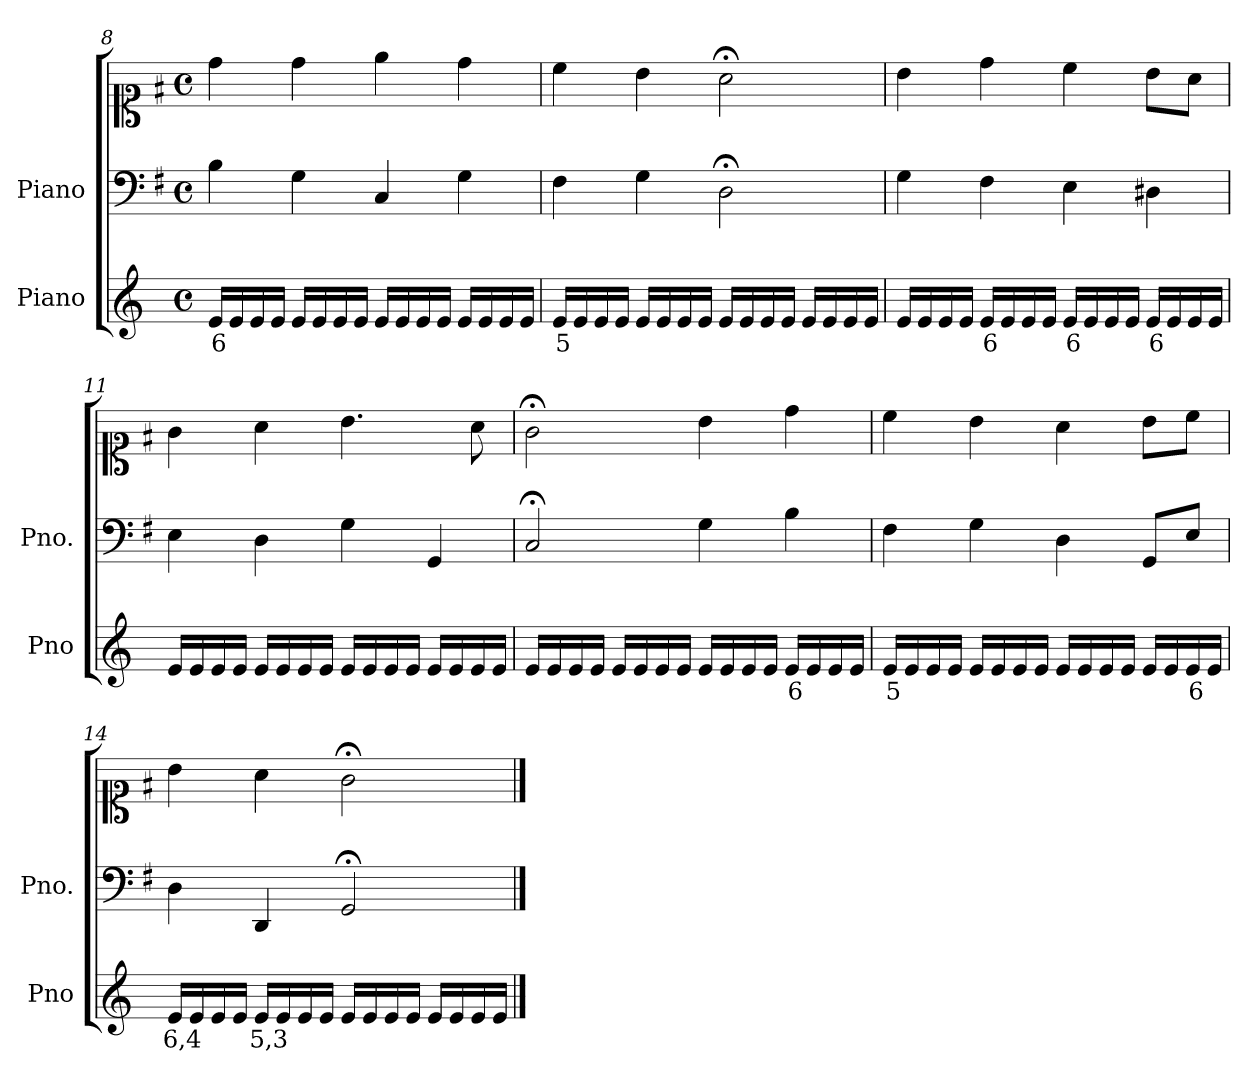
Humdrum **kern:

**kern	**text	**kern	**kern
*part2	*part2	*part1	*part1
*staff3	*staff3	*staff2	*staff1
*I"Piano	*	*I"Piano	*
*I'Pno	*	*I'Pno.	*
*clefG2	*	*clefF4	*clefC1
*k[]	*	*k[f#]	*k[f#]
*M4/4	*	*M4/4	*M4/4
*met(c)	*	*met(c)	*met(c)
=8	=8	=8	=8
!	!LO:LY:b	!	!
16e/LL	6	4B\	4dd\
16e/	.	.	.
16e/	.	.	.
16e/JJ	.	.	.
16e/LL	.	4G\	4dd\
16e/	.	.	.
16e/	.	.	.
16e/JJ	.	.	.
16e/LL	.	4C/	4ee\
16e/	.	.	.
16e/	.	.	.
16e/JJ	.	.	.
16e/LL	.	4G\	4dd\
16e/	.	.	.
16e/	.	.	.
16e/JJ	.	.	.
=9	=9	=9	=9
!	!LO:LY:b	!	!
16e/LL	5	4F#\	4cc\
16e/	.	.	.
16e/	.	.	.
16e/JJ	.	.	.
16e/LL	.	4G\	4b\
16e/	.	.	.
16e/	.	.	.
16e/JJ	.	.	.
16e/LL	.	2D;<\	2a;<\
16e/	.	.	.
16e/	.	.	.
16e/JJ	.	.	.
16e/LL	.	.	.
16e/	.	.	.
16e/	.	.	.
16e/JJ	.	.	.
=10	=10	=10	=10
16e/LL	.	4G\	4b\
16e/	.	.	.
16e/	.	.	.
16e/JJ	.	.	.
!	!LO:LY:b	!	!
16e/LL	6	4F#\	4dd\
16e/	.	.	.
16e/	.	.	.
16e/JJ	.	.	.
!	!LO:LY:b	!	!
16e/LL	6	4E\	4cc\
16e/	.	.	.
16e/	.	.	.
16e/JJ	.	.	.
!	!LO:LY:b	!	!
16e/LL	6	4D#X\	8b\L
16e/	.	.	.
16e/	.	.	8a\J
16e/JJ	.	.	.
=11	=11	=11	=11
16e/LL	.	4E\	4g\
16e/	.	.	.
16e/	.	.	.
16e/JJ	.	.	.
16e/LL	.	4D\	4a\
16e/	.	.	.
16e/	.	.	.
16e/JJ	.	.	.
16e/LL	.	4G\	4.b\
16e/	.	.	.
16e/	.	.	.
16e/JJ	.	.	.
16e/LL	.	4GG/	.
16e/	.	.	.
16e/	.	.	8a\
16e/JJ	.	.	.
=12	=12	=12	=12
16e/LL	.	2C;</	2g;<\
16e/	.	.	.
16e/	.	.	.
16e/JJ	.	.	.
16e/LL	.	.	.
16e/	.	.	.
16e/	.	.	.
16e/JJ	.	.	.
16e/LL	.	4G\	4b\
16e/	.	.	.
16e/	.	.	.
16e/JJ	.	.	.
!	!LO:LY:b	!	!
16e/LL	6	4B\	4dd\
16e/	.	.	.
16e/	.	.	.
16e/JJ	.	.	.
=13	=13	=13	=13
!	!LO:LY:b	!	!
16e/LL	5	4F#\	4cc\
16e/	.	.	.
16e/	.	.	.
16e/JJ	.	.	.
16e/LL	.	4G\	4b\
16e/	.	.	.
16e/	.	.	.
16e/JJ	.	.	.
16e/LL	.	4D\	4a\
16e/	.	.	.
16e/	.	.	.
16e/JJ	.	.	.
16e/LL	.	8GG/L	8b\L
16e/	.	.	.
!	!LO:LY:b	!	!
16e/	6	8E/J	8cc\J
16e/JJ	.	.	.
=14	=14	=14	=14
!	!LO:LY:b	!	!
16e/LL	6,4	4D\	4b\
16e/	.	.	.
16e/	.	.	.
16e/JJ	.	.	.
!	!LO:LY:b	!	!
16e/LL	5,3	4DD/	4a\
16e/	.	.	.
16e/	.	.	.
16e/JJ	.	.	.
16e/LL	.	2GG;</	2g;<\
16e/	.	.	.
16e/	.	.	.
16e/JJ	.	.	.
16e/LL	.	.	.
16e/	.	.	.
16e/	.	.	.
16e/JJ	.	.	.
==	==	==	==
*-	*-	*-	*-
